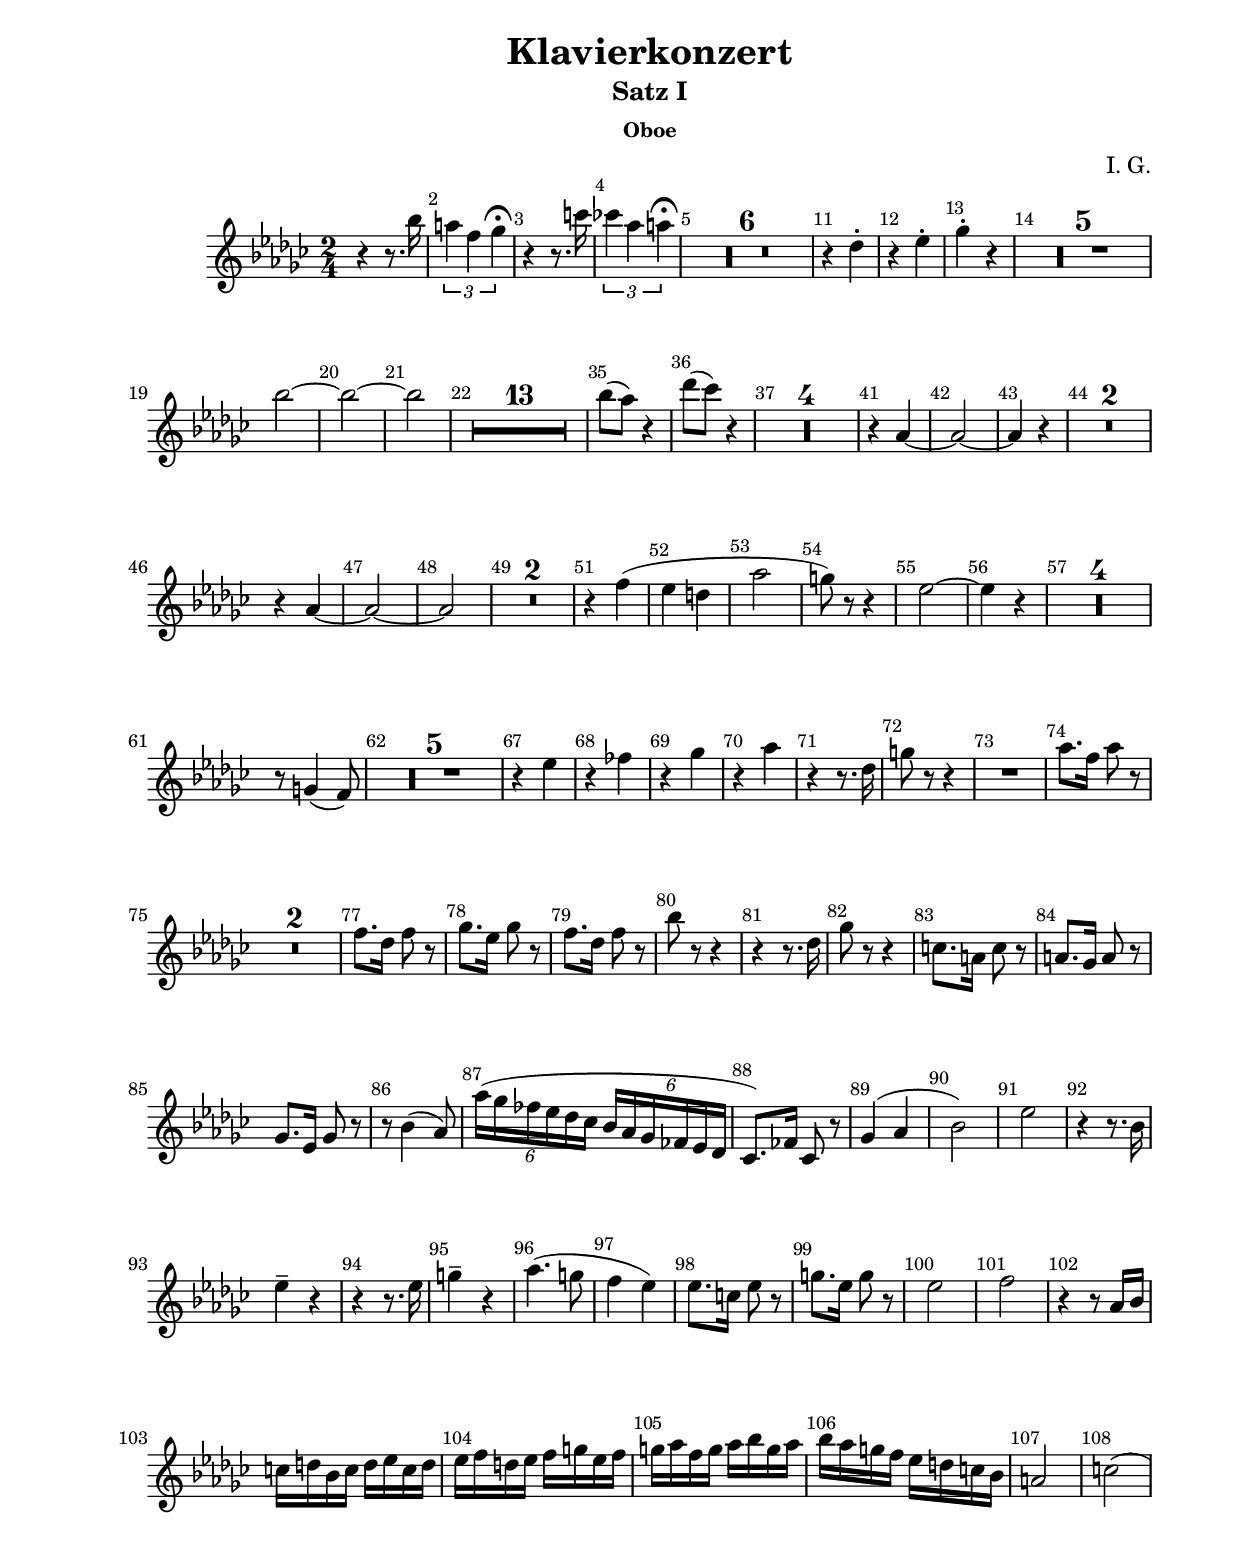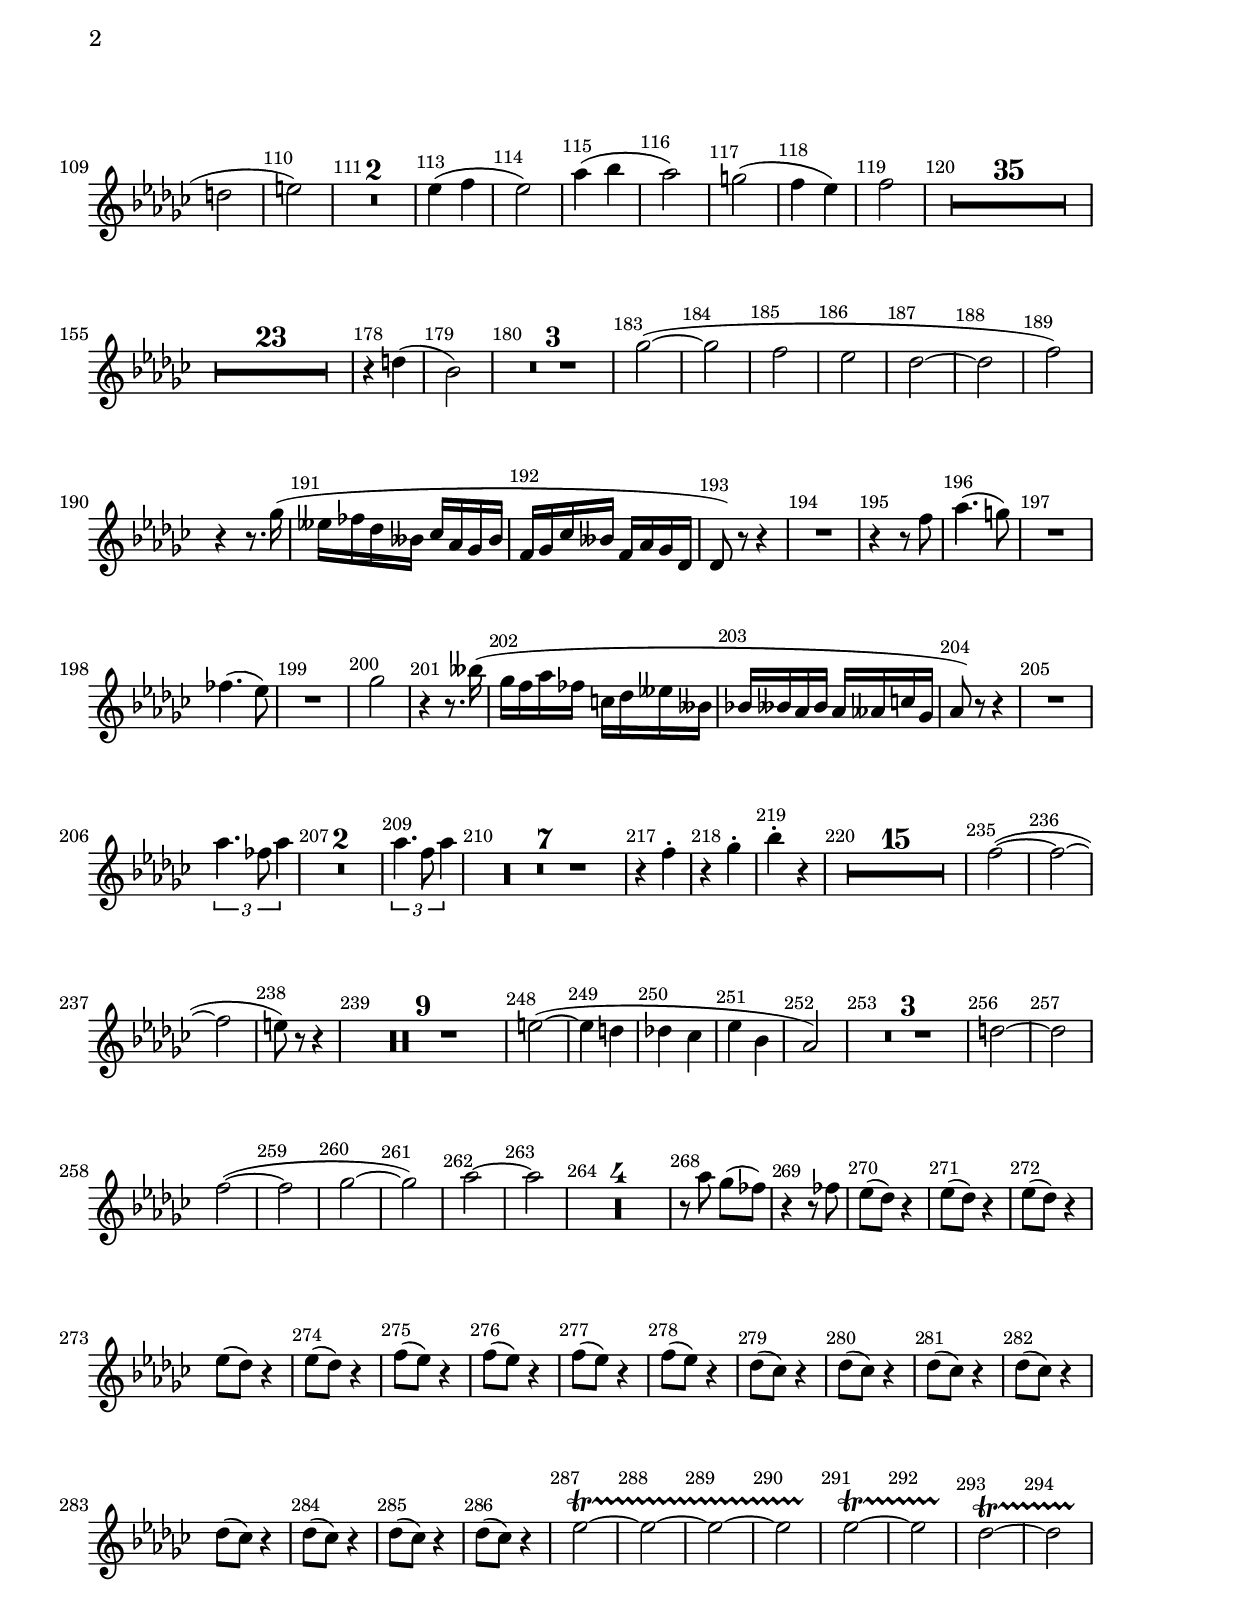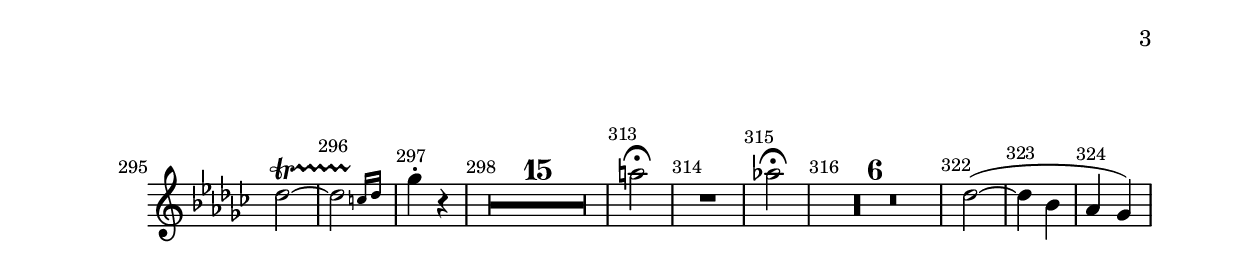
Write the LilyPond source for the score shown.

\version "2.19.15"
%\version "2.18.0"

\language "deutsch"

\header {
  title = "Klavierkonzert"
  subtitle = "Satz I"
  subsubtitle = "Oboe"
  composer = "I. G."
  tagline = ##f
}

\paper {
  #(set-paper-size "a4")
  top-system-spacing.basic-distance = #25
  top-markup-spacing.basic-distance = #8
  markup-system-spacing.basic-distance = #26
  system-system-spacing.basic-distance = #20
  last-bottom-spacing.basic-distance = #25
  two-sided = ##t
  inner-margin = 25
  outer-margin = 15
}

\layout {  
  indent = 10
  \context {
    \Score
    \override BarNumber.break-visibility = ##(#f #t #t)
    %\remove "Bar_number_engraver"
  }
}

\version "2.19.15"
%\version "2.18.0"

\language "deutsch"

oboeMusic = \relative es'' {
  \time 2/4
  \key es \minor
  \set Score.skipBars = ##t
  r4 r8.  b'16  \times 2/3{a4 f ges\fermata}
  r4 r8.  c16  \times 2/3{ces!4 as a\fermata}
  R2*6 r4 des,-. r es-. ges-. r R2*5 b2~ b~ b
  R2*13 b8( as) r4 des8( ces) r4
  R2*4 r4 as,~ as2~ as4 r R2*2
  r4 as~ as2~ as R2*2 r4 f'( es d as'2 g8) r r4
  es2~ es4 r R2*4 r8g,4( f8) R2*5 r4 es' r fes r ges r as
  r r8. des,16 g8 r r4 R2 as8. f16 as8 r R2*2
  f8. des16 f8 r ges8. es16 ges8 r f8. des16 f8 r b r r4
  r r8. des,16 ges8 r r4 c,8. a16 c8 r a8. ges16 a8 r ges8. es16 ges8 r
  r b4( as8)
  \set tupletSpannerDuration = #(ly:make-moment 2 8)
  \times 4/6 {
    as'16( ges fes es des ces b as ges fes es des
  }
  ces8.) fes16 ces8 r ges'4( as b2) es r4 r8. b16 es4-- r r r8. es16
  g4-- r as4.( g8 f4 es) es8. c16 es8 r g8. es16 g8 r es2 f
  r4 r8 as,16 b c d b c d es c d es f d es f g es f g as f g as b g as
  b as g f es d c b a2 c( d e) R2*2
  es4( f es2) as4( b as2) g( f4 es) f2  R2*35  R2*23 r4 d( b2) R2*3
  ges'2~( ges f es des~ des f) r4 r8. ges16( eses fes des heses
  ces as ges heses f ges ces heses f as ges des des8) r r4 R2
  r4 r8 f' as4.( g8) R2 fes4.( es8) R2 ges2 r4 r8. heses16(
  ges f as fes c des eses heses b! heses as heses as ases c ges as8) r r4
  \set tupletSpannerDuration = #(ly:make-moment 2 4)
  R2 \times 2/3{as'4. fes8 as4} R2*2 \times 2/3{as4. f8 as4} R2*7
  r4 f-. r ges-. b-. r R2*15 f2~( f~ f e8) r r4 R2*9 e2~( e4 d des! ces
  es b as2) R2*3 d2~ d f~( f ges~ ges) as~ as R2*4  r8 as ges( fes) r4
  r8 fes \repeat unfold 5 {es( des) r4} \repeat unfold 4 {f8( es) r4}
  \repeat unfold 8 {des8( ces) r4}
  \once \override TrillSpanner #'(bound-details right padding) = #1.2
  es2~ \startTrillSpan es~ es~ es
  \once \override TrillSpanner #'(bound-details right padding) = #1.2
  es~\startTrillSpan es
  \once \override TrillSpanner #'(bound-details right padding) = #1.2
  des~\startTrillSpan des
  \once \override TrillSpanner #'(bound-details right padding) = #1.2
  des~\startTrillSpan \afterGrace des
  { c16[ des]\stopTrillSpan } ges4-. r R2*15
  a2\fermata R2 as!\fermata R2*6 des,2~( des4 b as ges)
}


\score {
  \new Staff \oboeMusic
}